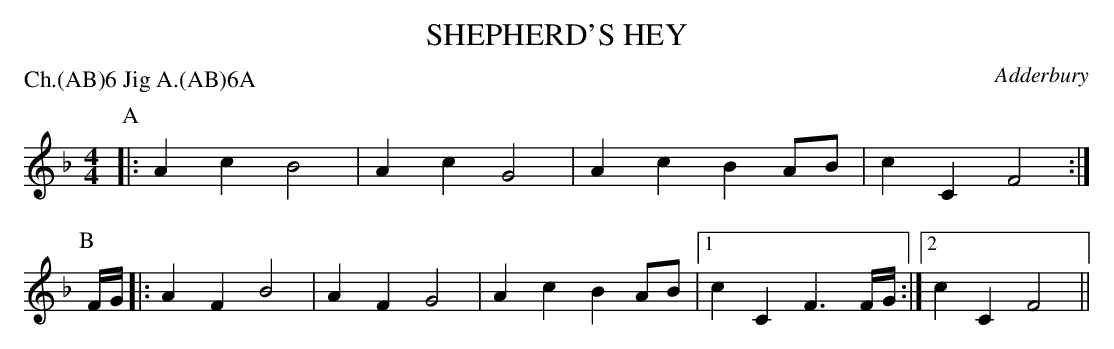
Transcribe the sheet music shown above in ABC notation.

X:1
T: SHEPHERD'S HEY
O: Adderbury
P: Ch.(AB)6 Jig A.(AB)6A
M: 4/4
L: 1/8
K: F
P: A
|: A2c2 B4 | A2c2 G4 | A2c2 B2AB | c2C2 F4 :|
P: B
F/G/ \
|: A2F2 B4 | A2F2 G4 | A2c2 B2AB |1 c2C2 F3F/G/ :|2 c2C2 F4 ||
